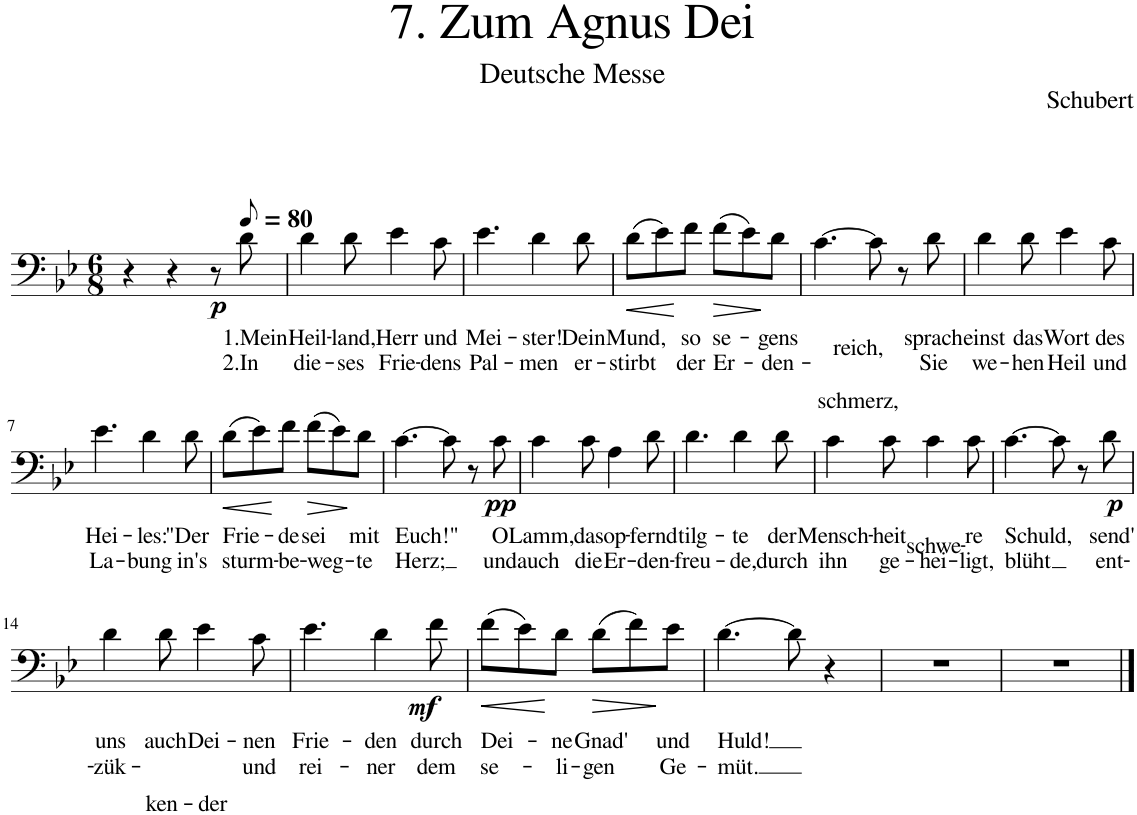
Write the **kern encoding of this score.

**kern	**text	**text	**dynam
*part1	*part1	*part1	*part1
*staff1	*staff1	*staff1	*staff1
*I"Ténor	*	*	*
*I'T.	*	*	*
*clefF4	*	*	*
*k[b-e-]	*	*	*
*M6/8	*	*	*
=1	=1	=1	=1
4r	.	.	.
4r	.	.	.
!	!	!	!LO:DY:b
8r	.	.	p
*MM40	*	*	*
!	!LO:LY:b	!LO:LY:b	!
8d\	1.Mein	2.In	.
=2	=2	=2	=2
!	!LO:LY:b	!LO:LY:b	!
4d\	Heil-	die-	.
!	!LO:LY:b	!LO:LY:b	!
8d\	-land,	-ses	.
!	!LO:LY:b	!LO:LY:b	!
4e-\	Herr	Frie-	.
!	!LO:LY:b	!LO:LY:b	!
8c\	und	-dens	.
=3	=3	=3	=3
!	!LO:LY:b	!LO:LY:b	!
4.e-\	Mei-	Pal-	.
!	!LO:LY:b	!LO:LY:b	!
4d\	-ster!	-men	.
!	!LO:LY:b	!LO:LY:b	!
8d\	Dein	er-	.
=4	=4	=4	=4
!	!LO:LY:b	!LO:LY:b	!LO:HP:b
(8d\L	Mund,	-stirbt	<
8e-\)	.	.	.
!	!LO:LY:b	!LO:LY:b	!
8f\J	so	der	[
!	!LO:LY:b	!LO:LY:b	!LO:HP:b
(8f\L	se-	Er-	>
8e-\)	.	.	.
!	!LO:LY:b	!LO:LY:b	!
8d\J	-gens	-den-	]
=5	=5	=5	=5
!	!LO:LY:b	!LO:LY:b	!
[4.c\	reich,	-schmerz,	.
8c\]	.	.	.
8r	.	.	.
!	!LO:LY:b	!LO:LY:b	!
8d\	sprach	Sie	.
=6	=6	=6	=6
!	!LO:LY:b	!LO:LY:b	!
4d\	einst	we-	.
!	!LO:LY:b	!LO:LY:b	!
8d\	das	-hen	.
!	!LO:LY:b	!LO:LY:b	!
4e-\	Wort	Heil	.
!	!LO:LY:b	!LO:LY:b	!
8c\	des	und	.
!!LO:LB:g=z
=7	=7	=7	=7
!	!LO:LY:b	!LO:LY:b	!
4.e-\	Hei-	La-	.
!	!LO:LY:b	!LO:LY:b	!
4d\	-les:	-bung	.
!	!LO:LY:b	!LO:LY:b	!
8d\	"Der	in's	.
=8	=8	=8	=8
!	!LO:LY:b	!LO:LY:b	!LO:HP:b
(8d\L	Frie-	sturm-	<
8e-\)	.	.	.
!	!LO:LY:b	!LO:LY:b	!
8f\J	-de	-be-	[
!	!LO:LY:b	!LO:LY:b	!LO:HP:b
(8f\L	sei	-weg-	>
8e-\)	.	.	.
!	!LO:LY:b	!LO:LY:b	!
8d\J	mit	-te	]
=9	=9	=9	=9
!	!LO:LY:b	!LO:LY:b	!
[4.c\	Euch!"	Herz;	.
8c\]	.	.	.
8r	.	.	.
!	!LO:LY:b	!LO:LY:b	!LO:DY:b
8c\	O	und	pp
=10	=10	=10	=10
!	!LO:LY:b	!LO:LY:b	!
4c\	Lamm,	auch	.
!	!LO:LY:b	!LO:LY:b	!
8c\	das	die	.
!	!LO:LY:b	!LO:LY:b	!
4A\	op-	Er-	.
!	!LO:LY:b	!LO:LY:b	!
8d\	-fernd	-den-	.
=11	=11	=11	=11
!	!LO:LY:b	!LO:LY:b	!
4.d\	tilg-	-freu-	.
!	!LO:LY:b	!LO:LY:b	!
4d\	-te	-de,	.
!	!LO:LY:b	!LO:LY:b	!
8d\	der	durch	.
=12	=12	=12	=12
!	!LO:LY:b	!LO:LY:b	!
4c\	Mensch-	ihn	.
!	!LO:LY:b	!LO:LY:b	!
8c\	-heit	ge-	.
!	!LO:LY:b	!LO:LY:b	!
4c\	schwe-	-hei-	.
!	!LO:LY:b	!LO:LY:b	!
8c\	-re	-ligt,	.
=13	=13	=13	=13
!	!LO:LY:b	!LO:LY:b	!
[4.c\	Schuld,	blüht	.
8c\]	.	.	.
8r	.	.	.
!	!LO:LY:b	!LO:LY:b	!LO:DY:b
8d\	send'	ent-	p
!!LO:LB:g=z
=14	=14	=14	=14
!	!LO:LY:b	!LO:LY:b	!
4d\	uns	-zük-	.
!	!LO:LY:b	!LO:LY:b	!
8d\	auch	-ken-	.
!	!LO:LY:b	!LO:LY:b	!
4e-\	Dei-	-der	.
!	!LO:LY:b	!LO:LY:b	!
8c\	-nen	und	.
=15	=15	=15	=15
!	!LO:LY:b	!LO:LY:b	!
4.e-\	Frie-	rei-	.
!	!LO:LY:b	!LO:LY:b	!
4d\	-den	-ner	.
!	!LO:LY:b	!LO:LY:b	!LO:DY:b
8f\	durch	dem	mf
=16	=16	=16	=16
!	!LO:LY:b	!LO:LY:b	!LO:HP:b
(8f\L	Dei-	se-	<
8e-\)	.	.	.
!	!LO:LY:b	!LO:LY:b	!
8d\J	-ne	-li-	[
!	!LO:LY:b	!LO:LY:b	!LO:HP:b
(8d\L	Gnad'	-gen	>
8f\)	.	.	.
!	!LO:LY:b	!LO:LY:b	!
8e-\J	und	Ge-	]
=17	=17	=17	=17
!	!LO:LY:b	!LO:LY:b	!
[4.d\	Huld!	-müt.	.
8d\]	.	.	.
4r	.	.	.
=18	=18	=18	=18
2.r	.	.	.
=19	=19	=19	=19
2.r	.	.	.
==	==	==	==
*-	*-	*-	*-
